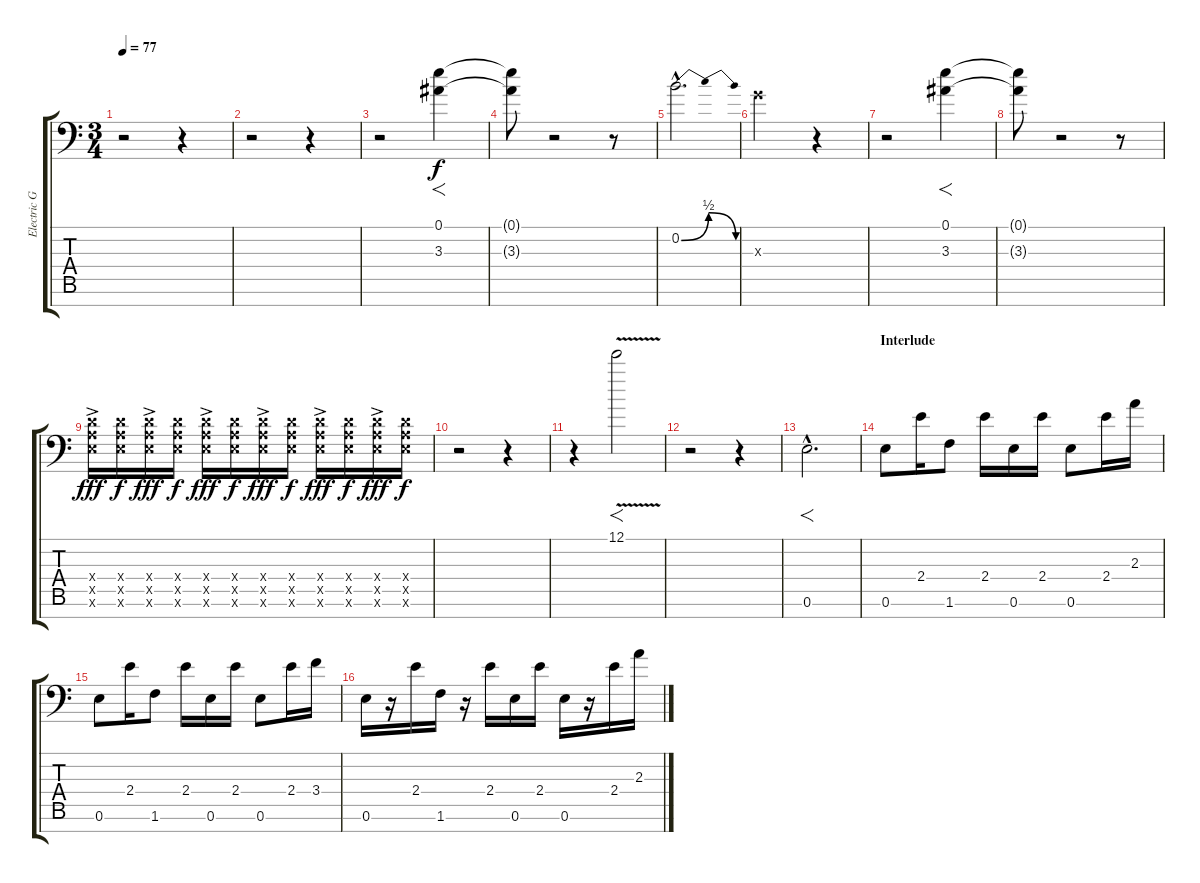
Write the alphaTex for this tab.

\track ("Electric Guitar" "Electric G") {instrument distortionguitar}
\staff {score tabs}
\tuning (E4 B3 G3 D3 A2 E2 A1) {hide}
\ts (3 4)
\tempo 77
\clef f4
\ks c
r.2{dy f} r.4 |
r.2 r.4 |
r.2{volume 10} (0.1 3.3).4{f} |
(0.1{t} 3.3{t}).8 r.2 r.8 |
0.2{be (bendrelease 0 0 30 2 30 2 60 0) hac}.2{d} |
0.3{x}.2 r.4 |
r.2 (0.1 3.3).4{f} |
(0.1{t} 3.3{t}).8 r.2 r.8 |
(0.4{ac x} 0.5{x} 0.6{x}).16{dy fff} (0.4{x} 0.5{x} 0.6{x}).16{dy f} (0.4{ac x} 0.5{x} 0.6{x}).16{dy fff} (0.4{x} 0.5{x} 0.6{x}).16{dy f} (0.4{ac x} 0.5{x} 0.6{x}).16{dy fff} (0.4{x} 0.5{x} 0.6{x}).16{dy f} (0.4{ac x} 0.5{x} 0.6{x}).16{dy fff} (0.4{x} 0.5{x} 0.6{x}).16{dy f} (0.4{ac x} 0.5{x} 0.6{x}).16{dy fff} (0.4{x} 0.5{x} 0.6{x}).16{dy f} (0.4{ac x} 0.5{x} 0.6{x}).16{dy fff} (0.4{x} 0.5{x} 0.6{x}).16{dy f} |
r.2 r.4 |
r.4 12.1{v}.2{f} |
r.2 r.4 |
0.6{hac}.2{f d volume 12} |
\section ("" "Interlude")
0.6.8 2.4.16 1.6.8 2.4.16 0.6.16 2.4.16 0.6.8 2.4.16 2.3.16 |
0.6.8 2.4.16 1.6.8 2.4.16 0.6.16 2.4.16 0.6.8 2.4.16 3.4.16 |
0.6.16 r.16 2.4.16 1.6.16 r.16 2.4.16 0.6.16 2.4.16 0.6.16 r.16 2.4.16 2.3.16
